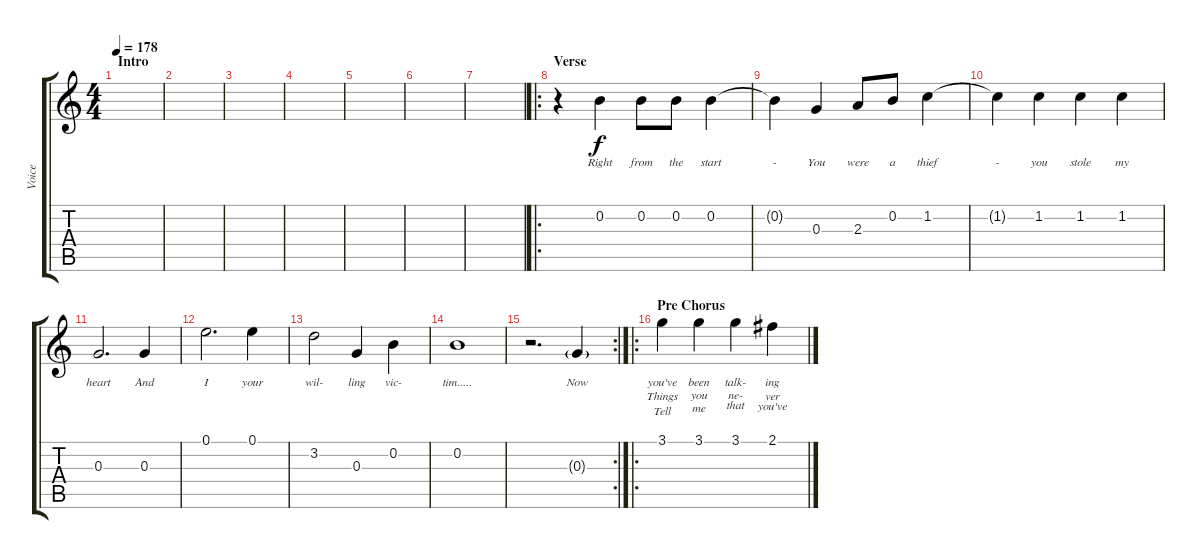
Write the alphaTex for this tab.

\track ("Voice" "Voice") {instrument acousticguitarsteel}
\staff {score tabs}
\tuning (E4 B3 G3 D3 A2 E2) {hide}
\ts (4 4)
\section ("" "Intro")
\tempo 178
\clef g2
\ks c
|
|
|
|
|
|
|
\ro
\section ("" "Verse")
r.4 0.2.4{lyrics (0 "Right") lyrics (1 "") lyrics (2 "") lyrics (3 "") lyrics (4 "")} 0.2.8{lyrics (0 "from") lyrics (1 "") lyrics (2 "") lyrics (3 "") lyrics (4 "")} 0.2.8{lyrics (0 "the") lyrics (1 "") lyrics (2 "") lyrics (3 "") lyrics (4 "")} 0.2.4{lyrics (0 "start") lyrics (1 "") lyrics (2 "") lyrics (3 "") lyrics (4 "")} |
0.2{t}.4{lyrics (0 "-") lyrics (1 "") lyrics (2 "") lyrics (3 "") lyrics (4 "")} 0.3.4{lyrics (0 "You") lyrics (1 "") lyrics (2 "") lyrics (3 "") lyrics (4 "")} 2.3.8{lyrics (0 "were") lyrics (1 "") lyrics (2 "") lyrics (3 "") lyrics (4 "")} 0.2.8{lyrics (0 "a") lyrics (1 "") lyrics (2 "") lyrics (3 "") lyrics (4 "")} 1.2.4{lyrics (0 "thief") lyrics (1 "") lyrics (2 "") lyrics (3 "") lyrics (4 "")} |
1.2{t}.4{lyrics (0 "-") lyrics (1 "") lyrics (2 "") lyrics (3 "") lyrics (4 "")} 1.2.4{lyrics (0 "you") lyrics (1 "") lyrics (2 "") lyrics (3 "") lyrics (4 "")} 1.2.4{lyrics (0 "stole") lyrics (1 "") lyrics (2 "") lyrics (3 "") lyrics (4 "")} 1.2.4{lyrics (0 "my") lyrics (1 "") lyrics (2 "") lyrics (3 "") lyrics (4 "")} |
0.3.2{d lyrics (0 "heart") lyrics (1 "") lyrics (2 "") lyrics (3 "") lyrics (4 "")} 0.3.4{lyrics (0 "And") lyrics (1 "") lyrics (2 "") lyrics (3 "") lyrics (4 "")} |
0.1.2{d lyrics (0 "I") lyrics (1 "") lyrics (2 "") lyrics (3 "") lyrics (4 "")} 0.1.4{lyrics (0 "your") lyrics (1 "") lyrics (2 "") lyrics (3 "") lyrics (4 "")} |
3.2.2{lyrics (0 "wil-") lyrics (1 "") lyrics (2 "") lyrics (3 "") lyrics (4 "")} 0.3.4{lyrics (0 "ling") lyrics (1 "") lyrics (2 "") lyrics (3 "") lyrics (4 "")} 0.2.4{lyrics (0 "vic-") lyrics (1 "") lyrics (2 "") lyrics (3 "") lyrics (4 "")} |
0.2.1{lyrics (0 "tim.....") lyrics (1 "") lyrics (2 "") lyrics (3 "") lyrics (4 "")} |
\rc 2
r.2{d} 0.3{g}.4{lyrics (0 "Now") lyrics (1 "") lyrics (2 "") lyrics (3 "") lyrics (4 "")} |
\ro
\section ("" "Pre Chorus")
3.1.4{lyrics (0 "you've") lyrics (1 "Things") lyrics (2 "Tell") lyrics (3 "") lyrics (4 "")} 3.1.4{lyrics (0 "been") lyrics (1 "you") lyrics (2 "me") lyrics (3 "") lyrics (4 "")} 3.1.4{lyrics (0 "talk-") lyrics (1 "ne-") lyrics (2 "that") lyrics (3 "") lyrics (4 "")} 2.1.4{lyrics (0 "ing") lyrics (1 "ver") lyrics (2 "you've") lyrics (3 "") lyrics (4 "")}
